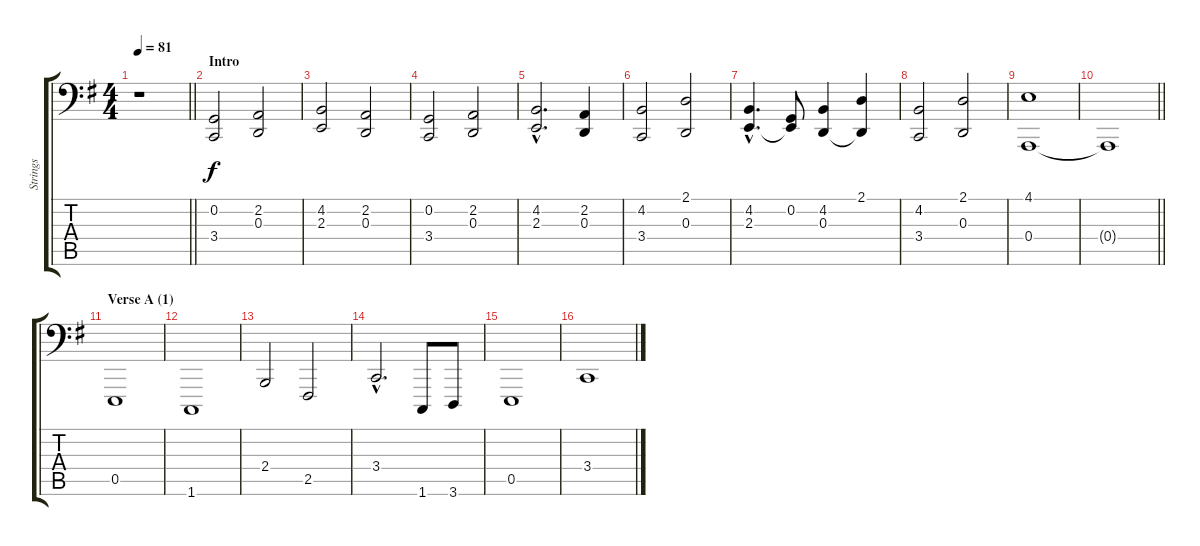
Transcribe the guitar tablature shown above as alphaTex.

\track ("Strings" "Strings") {instrument stringensemble1}
\staff {score tabs}
\tuning (C3 G2 D2 A1 E1 B0) {hide}
\ts (4 4)
\tempo 81
\clef f4
\barLineRight lightlight
\ks eminor
r.1{dy f instrument stringensemble1} |
\section ("" "Intro")
(0.2 3.4).2 (2.2 0.3).2 |
(4.2 2.3).2 (2.2 0.3).2 |
(0.2 3.4).2 (2.2 0.3).2 |
(4.2{hac} 2.3{hac}).2{d} (2.2 0.3).4 |
(4.2 3.4).2 (2.1 0.3).2 |
(4.2{hac} 2.3{hac}).4{d} (0.2 2.3{t}).8 (4.2 0.3).4 (2.1 0.3{t}).4 |
(4.2 3.4).2 (2.1 0.3).2 |
(4.1 0.4).1 |
\barLineRight lightlight
0.4{t}.1 |
\section ("" "Verse A (1)")
0.5.1 |
1.6.1 |
2.4.2 2.5.2 |
3.4{hac}.2{d} 1.6.8 3.6.8 |
0.5.1 |
3.4.1
